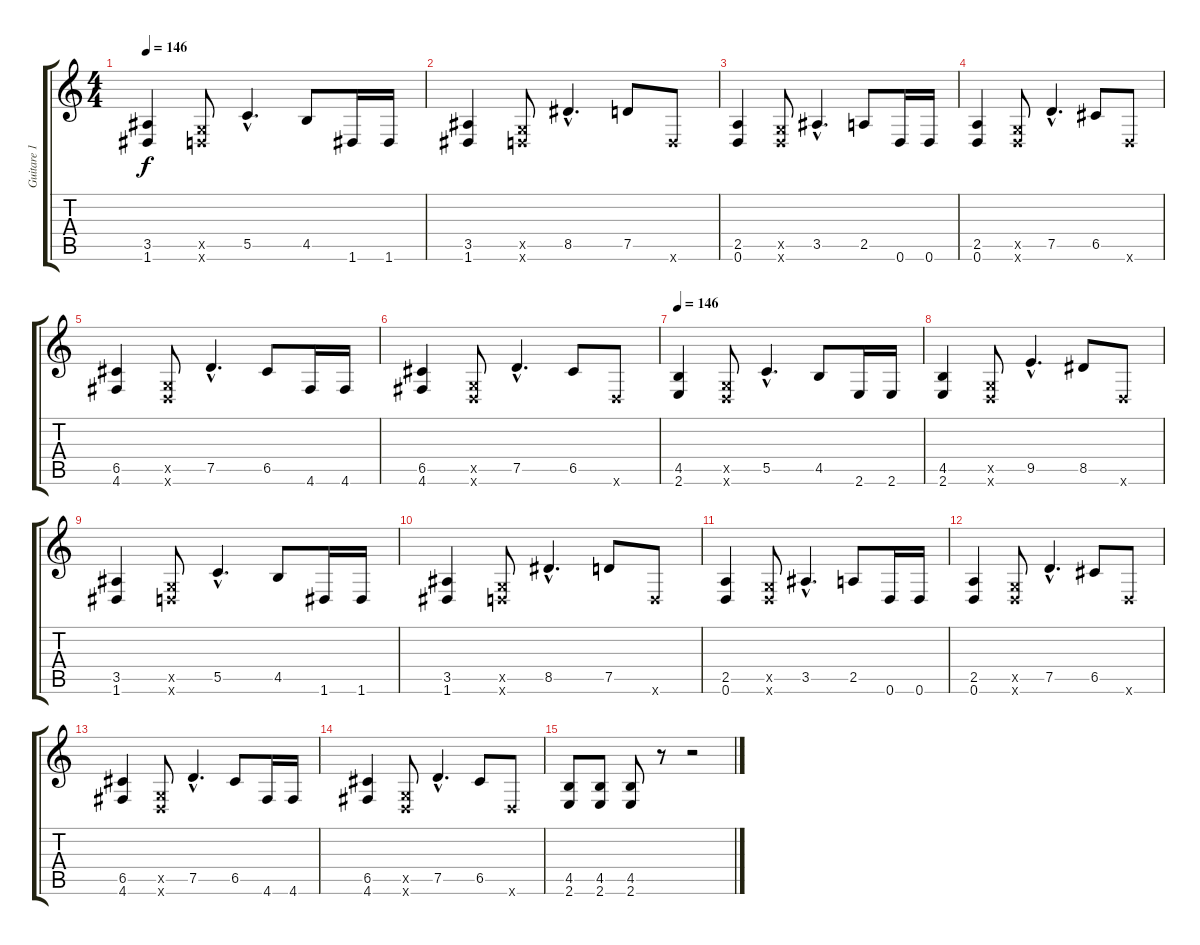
\track ("Guitare 1" "Guitare 1") {instrument distortionguitar}
\staff {score tabs}
\tuning (D4 A3 F3 C3 G2 D2) {hide}
\ts (4 4)
\tempo 146
\clef g2
\ks c
(3.5 1.6).4{dy f} (0.5{x} 0.6{x}).8 5.5{hac}.4{d} 4.5.8 1.6.16 1.6.16 |
(3.5 1.6).4 (0.5{x} 0.6{x}).8 8.5{hac}.4{d} 7.5.8 0.6{x}.8 |
(2.5 0.6).4 (0.5{x} 0.6{x}).8 3.5{hac}.4{d} 2.5.8 0.6.16 0.6.16 |
(2.5 0.6).4 (0.5{x} 0.6{x}).8 7.5{hac}.4{d} 6.5.8 0.6{x}.8 |
(6.5 4.6).4 (0.5{x} 0.6{x}).8 7.5{hac}.4{d} 6.5.8 4.6.16 4.6.16 |
(6.5 4.6).4 (0.5{x} 0.6{x}).8 7.5{hac}.4{d} 6.5.8 0.6{x}.8 |
\tempo 146
(4.5 2.6).4 (0.5{x} 0.6{x}).8 5.5{hac}.4{d} 4.5.8 2.6.16 2.6.16 |
(4.5 2.6).4 (0.5{x} 0.6{x}).8 9.5{hac}.4{d} 8.5.8 0.6{x}.8 |
(3.5 1.6).4 (0.5{x} 0.6{x}).8 5.5{hac}.4{d} 4.5.8 1.6.16 1.6.16 |
(3.5 1.6).4 (0.5{x} 0.6{x}).8 8.5{hac}.4{d} 7.5.8 0.6{x}.8 |
(2.5 0.6).4 (0.5{x} 0.6{x}).8 3.5{hac}.4{d} 2.5.8 0.6.16 0.6.16 |
(2.5 0.6).4 (0.5{x} 0.6{x}).8 7.5{hac}.4{d} 6.5.8 0.6{x}.8 |
(6.5 4.6).4 (0.5{x} 0.6{x}).8 7.5{hac}.4{d} 6.5.8 4.6.16 4.6.16 |
(6.5 4.6).4 (0.5{x} 0.6{x}).8 7.5{hac}.4{d} 6.5.8 0.6{x}.8 |
(4.5 2.6).8 (4.5 2.6).8 (4.5 2.6).8 r.8 r.2
